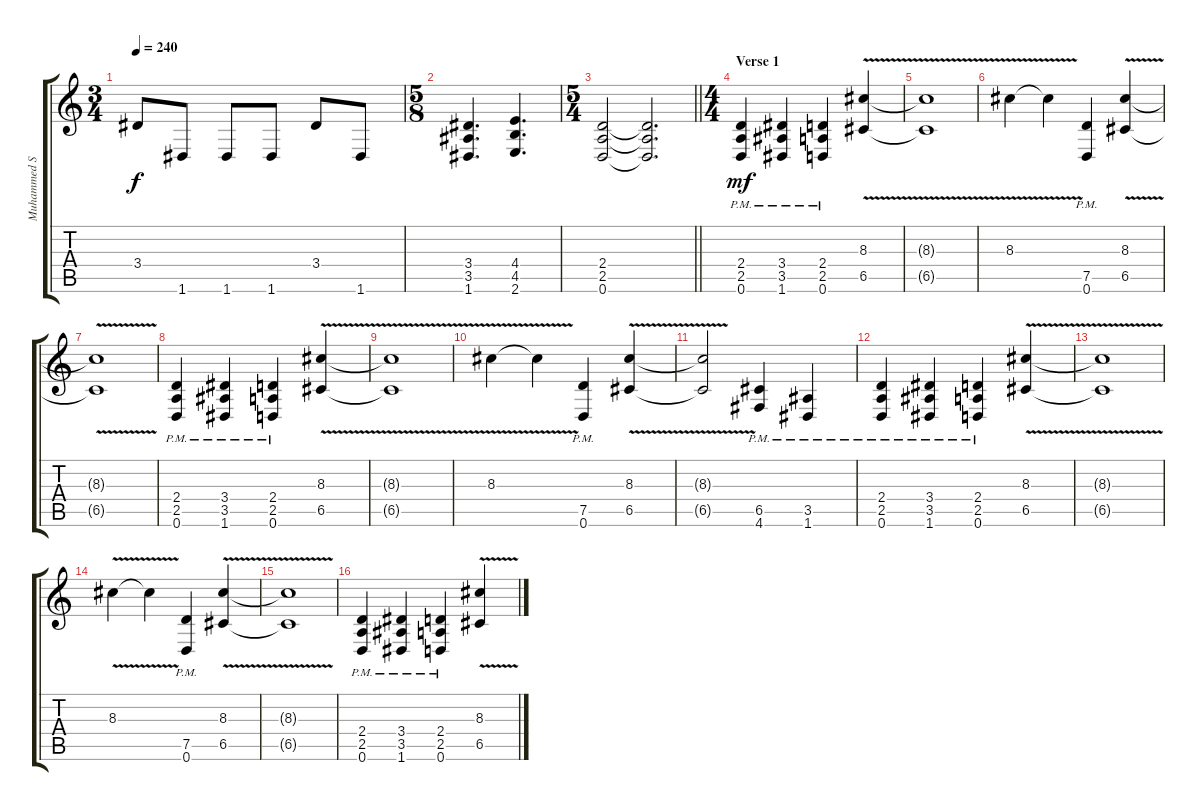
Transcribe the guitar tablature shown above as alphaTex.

\track ("Muhammed Suicmez" "Muhammed S") {instrument overdrivenguitar}
\staff {score tabs}
\tuning (D4 A3 F3 C3 G2 D2) {hide}
\ts (3 4)
\tempo 240
\clef g2
\ks c
3.4.8{dy f} 1.6.8 1.6.8 1.6.8 3.4.8 1.6.8 |
\ts (5 8)
(3.4 3.5 1.6).4{d} (4.4 4.5 2.6).4{d} |
\ts (5 4)
\barLineRight lightlight
(2.4 2.5 0.6).2{volume 16} (2.4{t} 2.5{t} 0.6{t}).2{d} |
\ts (4 4)
\section ("" "Verse 1")
(2.4{pm} 2.5{pm} 0.6{pm}).4{dy mf} (3.4{pm} 3.5{pm} 1.6{pm}).4 (2.4{pm} 2.5{pm} 0.6{pm}).4 (8.3{v} 6.5{v}).4 |
(8.3{v t} 6.5{v t}).1 |
8.3{v}.4 8.3{v t}.4 (7.5{pm} 0.6{pm}).4 (8.3{v} 6.5{v}).4 |
(8.3{v t} 6.5{v t}).1 |
(2.4{pm} 2.5{pm} 0.6{pm}).4 (3.4{pm} 3.5{pm} 1.6{pm}).4 (2.4{pm} 2.5{pm} 0.6{pm}).4 (8.3{v} 6.5{v}).4 |
(8.3{v t} 6.5{v t}).1 |
8.3{v}.4 8.3{v t}.4 (7.5{pm} 0.6{pm}).4 (8.3{v} 6.5{v}).4 |
(8.3{v t} 6.5{v t}).2 (6.5{pm} 4.6{pm}).4 (3.5{pm} 1.6{pm}).4 |
(2.4{pm} 2.5{pm} 0.6{pm}).4 (3.4{pm} 3.5{pm} 1.6{pm}).4 (2.4{pm} 2.5{pm} 0.6{pm}).4 (8.3{v} 6.5{v}).4 |
(8.3{v t} 6.5{v t}).1 |
8.3{v}.4 8.3{v t}.4 (7.5{pm} 0.6{pm}).4 (8.3{v} 6.5{v}).4 |
(8.3{v t} 6.5{v t}).1 |
(2.4{pm} 2.5{pm} 0.6{pm}).4 (3.4{pm} 3.5{pm} 1.6{pm}).4 (2.4{pm} 2.5{pm} 0.6{pm}).4 (8.3{v} 6.5{v}).4
